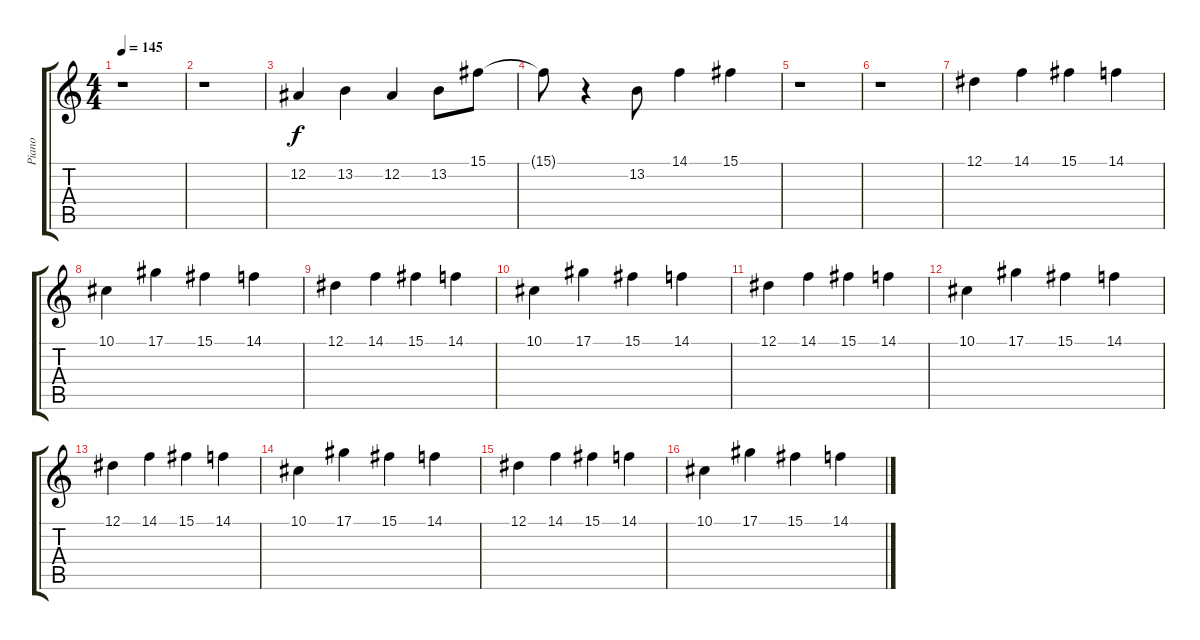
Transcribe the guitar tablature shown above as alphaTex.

\track ("Piano" "Piano") {instrument honkytonkpiano}
\staff {score tabs}
\tuning (Eb4 Bb3 Gb3 Db3 Ab2 Db2) {hide}
\ts (4 4)
\tempo 145
\clef g2
\ks c
r.1{dy f} |
r.1 |
12.2.4 13.2.4 12.2.4 13.2.8 15.1.8 |
15.1{t}.8 r.4 13.2.8 14.1.4 15.1.4 |
r.1 |
r.1 |
12.1.4 14.1.4 15.1.4 14.1.4 |
10.1.4 17.1.4 15.1.4 14.1.4 |
12.1.4 14.1.4 15.1.4 14.1.4 |
10.1.4 17.1.4 15.1.4 14.1.4 |
12.1.4 14.1.4 15.1.4 14.1.4 |
10.1.4 17.1.4 15.1.4 14.1.4 |
12.1.4 14.1.4 15.1.4 14.1.4 |
10.1.4 17.1.4 15.1.4 14.1.4 |
12.1.4 14.1.4 15.1.4 14.1.4 |
10.1.4 17.1.4 15.1.4 14.1.4
